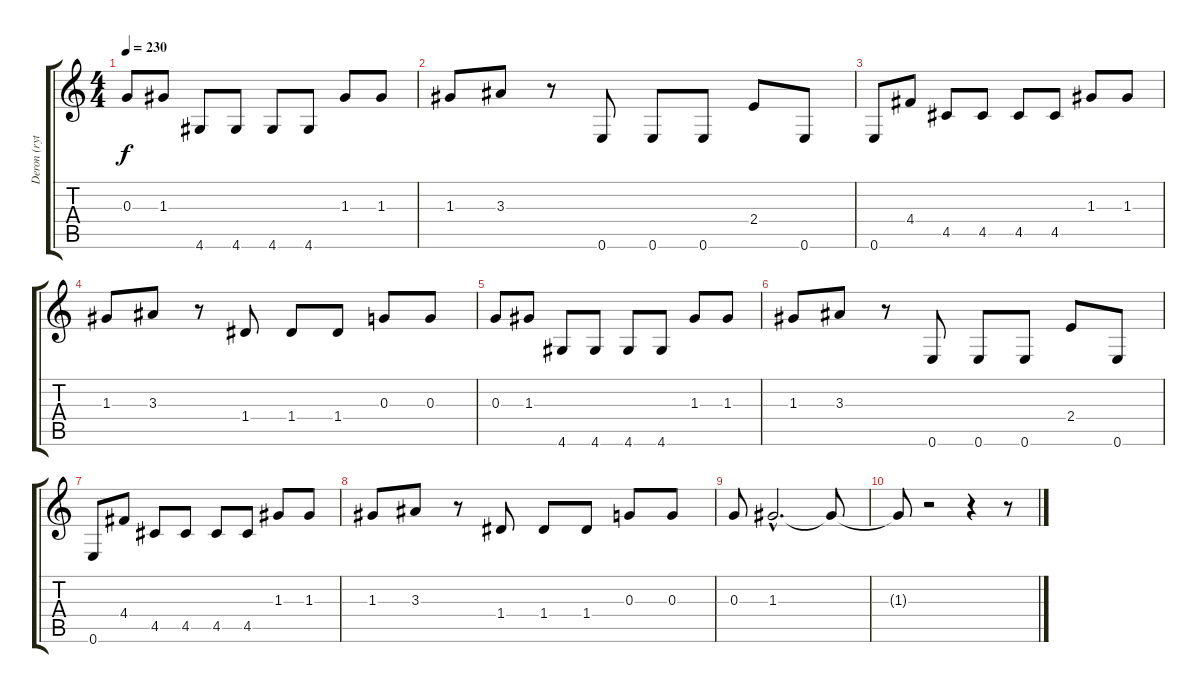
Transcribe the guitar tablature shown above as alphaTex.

\track ("Deron (rythm guitar)" "Deron (ryt") {instrument distortionguitar}
\staff {score tabs}
\tuning (E4 B3 G3 D3 A2 E2) {hide}
\ts (4 4)
\tempo 230
\clef g2
\ks c
0.3.8{dy f} 1.3.8 4.6.8 4.6.8 4.6.8 4.6.8 1.3.8 1.3.8 |
1.3.8 3.3.8 r.8 0.6.8 0.6.8 0.6.8 2.4.8 0.6.8 |
0.6.8 4.4.8 4.5.8 4.5.8 4.5.8 4.5.8 1.3.8 1.3.8 |
1.3.8 3.3.8 r.8 1.4.8 1.4.8 1.4.8 0.3.8 0.3.8 |
0.3.8 1.3.8 4.6.8 4.6.8 4.6.8 4.6.8 1.3.8 1.3.8 |
1.3.8 3.3.8 r.8 0.6.8 0.6.8 0.6.8 2.4.8 0.6.8 |
0.6.8 4.4.8 4.5.8 4.5.8 4.5.8 4.5.8 1.3.8 1.3.8 |
1.3.8 3.3.8 r.8 1.4.8 1.4.8 1.4.8 0.3.8 0.3.8 |
0.3.8 1.3{hac}.2{d} 1.3{t}.8 |
1.3{t}.8 r.2 r.4 r.8
